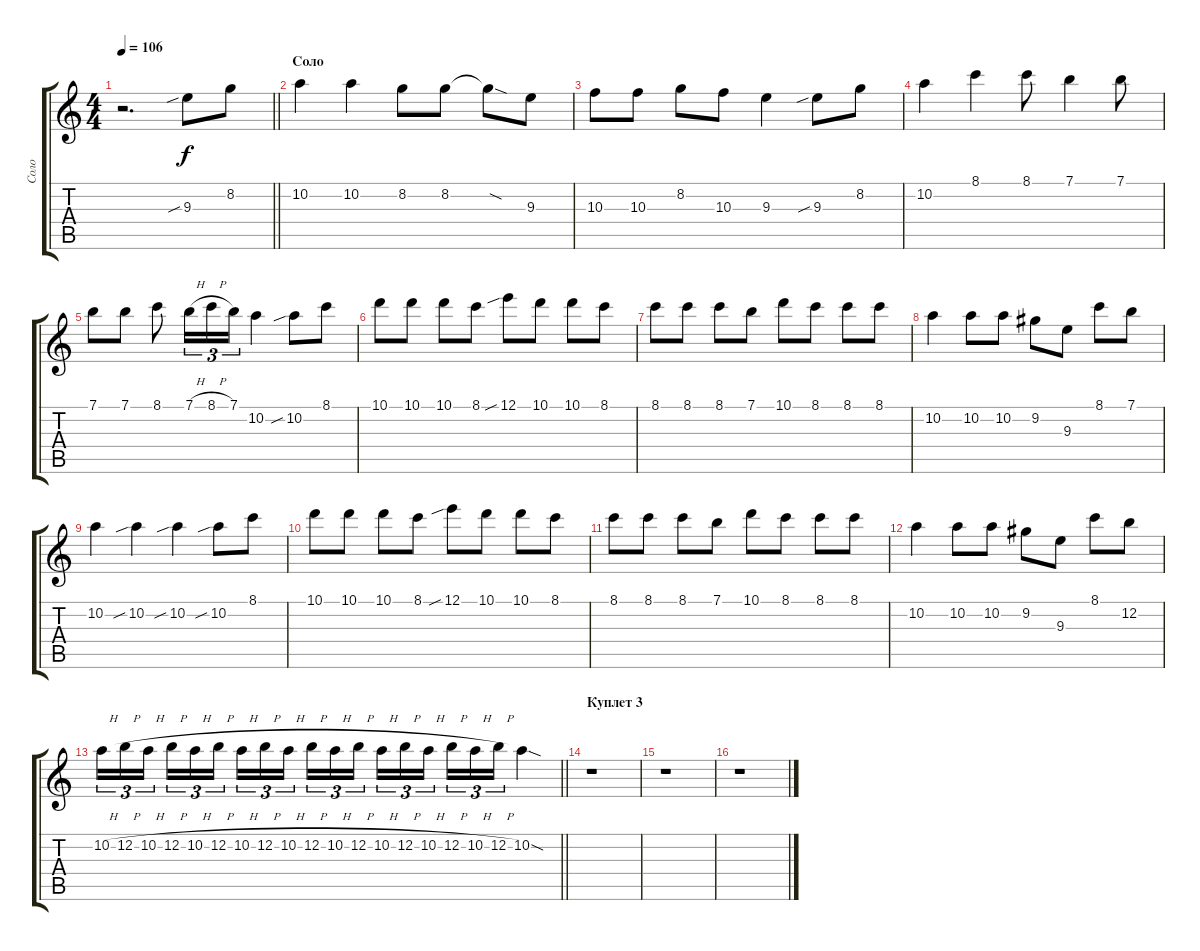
\track ("Соло" "Соло") {instrument overdrivenguitar}
\staff {score tabs}
\tuning (E4 B3 G3 D3 A2 E2) {hide}
\ts (4 4)
\tempo 106
\clef g2
\barLineRight lightlight
\ks c
r.2{d dy f} 9.3{sib}.8 8.2.8 |
\section ("" "Соло")
10.2.4 10.2.4 8.2.8 8.2.8 8.2{sod t}.8 9.3.8 |
10.3.8 10.3.8 8.2.8 10.3.8 9.3.4 9.3{sib}.8 8.2.8 |
10.2.4 8.1.4 8.1.8 7.1.4 7.1.8 |
7.1.8 7.1.8 8.1.8 7.1{h}.16{tu (3 2)} 8.1{h}.16{tu (3 2)} 7.1.16{tu (3 2)} 10.2.4 10.2{sib}.8 8.1.8 |
10.1.8 10.1.8 10.1.8 8.1.8 12.1{sib}.8 10.1.8 10.1.8 8.1.8 |
8.1.8 8.1.8 8.1.8 7.1.8 10.1.8 8.1.8 8.1.8 8.1.8 |
10.2.4 10.2.8 10.2.8 9.2.8 9.3.8 8.1.8 7.1.8 |
10.2.4 10.2{sib}.4 10.2{sib}.4 10.2{sib}.8 8.1.8 |
10.1.8 10.1.8 10.1.8 8.1.8 12.1{sib}.8 10.1.8 10.1.8 8.1.8 |
8.1.8 8.1.8 8.1.8 7.1.8 10.1.8 8.1.8 8.1.8 8.1.8 |
10.2.4 10.2.8 10.2.8 9.2.8 9.3.8 8.1.8 12.2.8 |
\barLineRight lightlight
10.2{h}.16{tu (3 2)} 12.2{h}.16{tu (3 2)} 10.2{h}.16{tu (3 2) beam splitsecondary} 12.2{h}.16{tu (3 2)} 10.2{h}.16{tu (3 2)} 12.2{h}.16{tu (3 2)} 10.2{h}.16{tu (3 2)} 12.2{h}.16{tu (3 2)} 10.2{h}.16{tu (3 2) beam splitsecondary} 12.2{h}.16{tu (3 2)} 10.2{h}.16{tu (3 2)} 12.2{h}.16{tu (3 2)} 10.2{h}.16{tu (3 2)} 12.2{h}.16{tu (3 2)} 10.2{h}.16{tu (3 2) beam splitsecondary} 12.2{h}.16{tu (3 2)} 10.2{h}.16{tu (3 2)} 12.2{h}.16{tu (3 2)} 10.2{sod}.4 |
\section ("" "Куплет 3")
r.1 |
r.1 |
r.1
